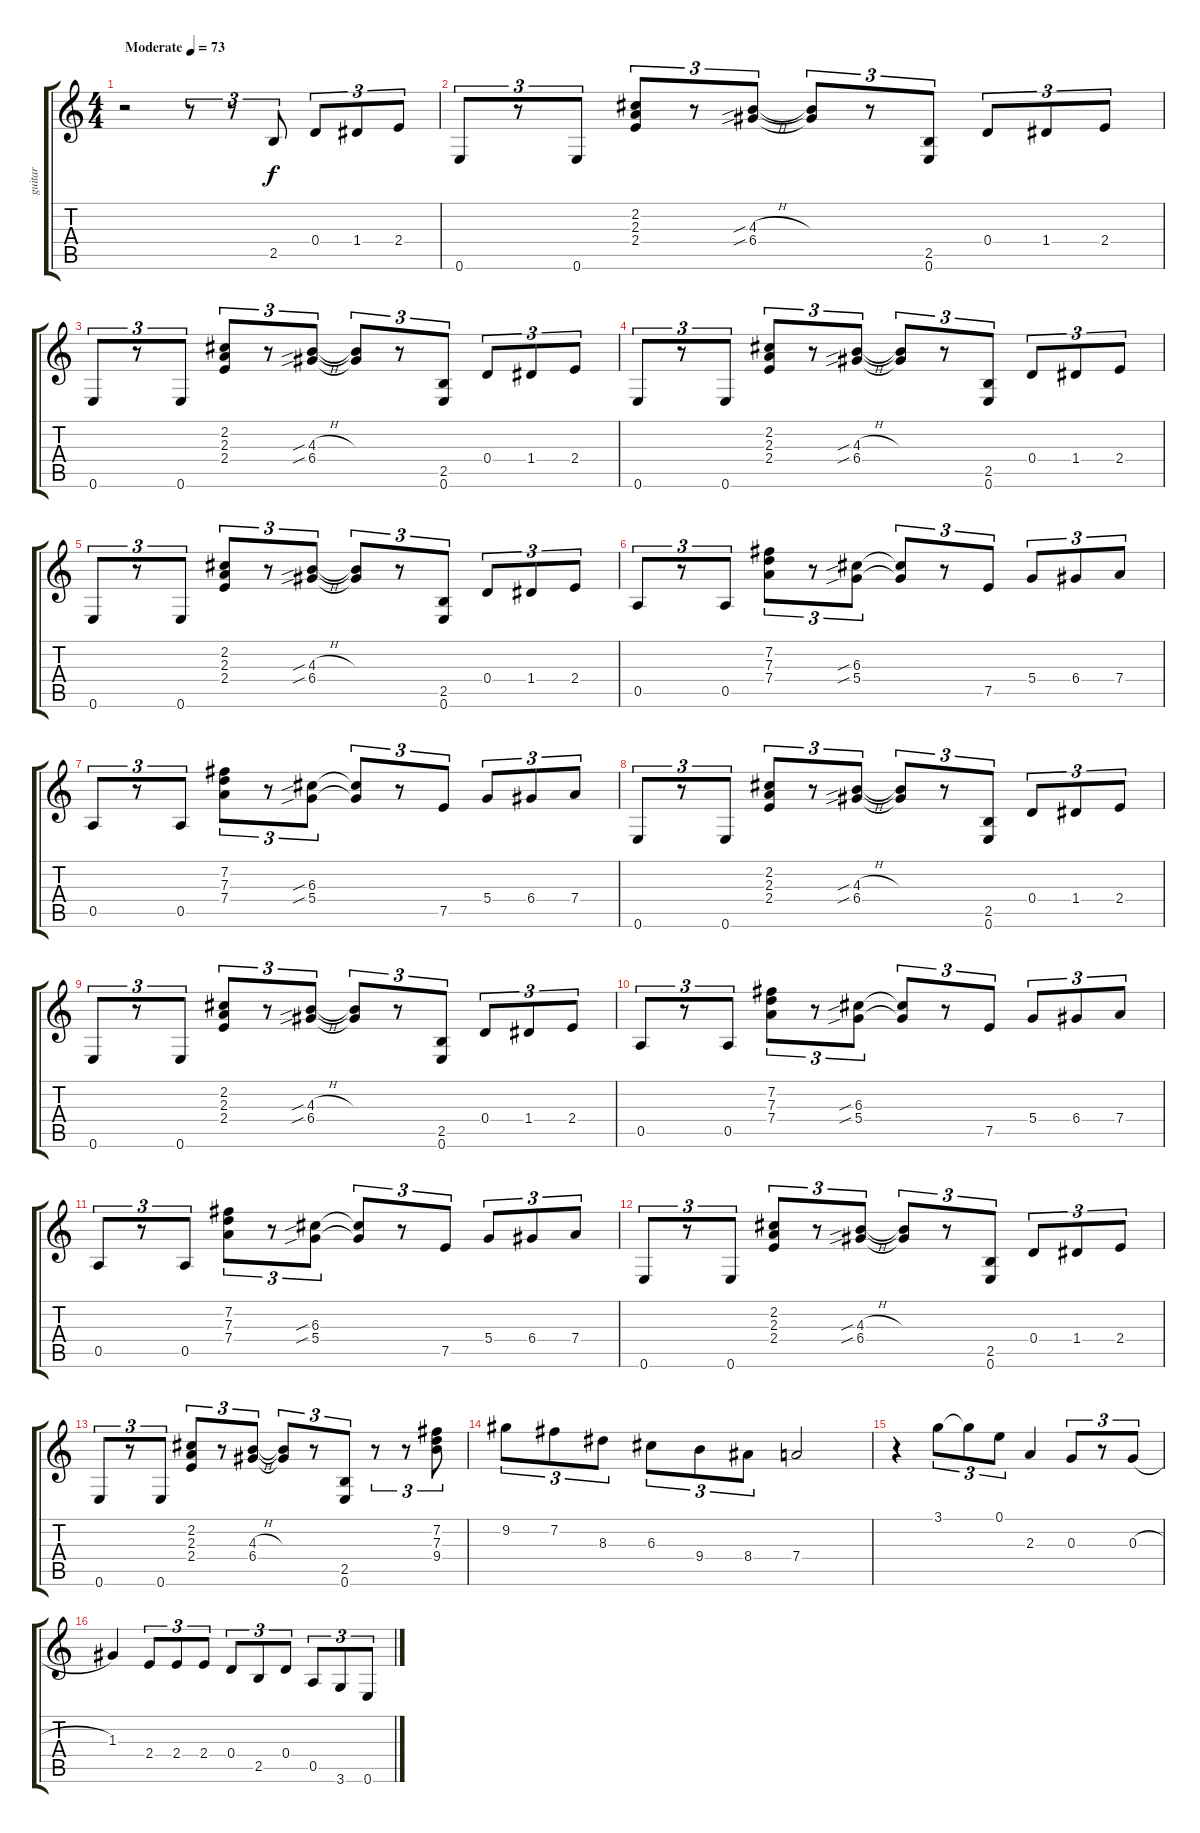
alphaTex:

\track ("guitar" "guitar") {instrument electricguitarjazz}
\staff {score tabs}
\tuning (E4 B3 G3 D3 A2 E2) {hide}
\ts (4 4)
\tempo (73 "Moderate")
\clef g2
\ks c
r.2{dy f instrument electricguitarjazz} r.8{tu (3 2)} r.8{tu (3 2)} 2.5.8{tu (3 2)} 0.4.8{tu (3 2)} 1.4.8{tu (3 2)} 2.4.8{tu (3 2)} |
0.6.8{tu (3 2)} r.8{tu (3 2)} 0.6.8{tu (3 2)} (2.2 2.3 2.4).8{tu (3 2)} r.8{tu (3 2)} (4.3{sib h} 6.4{sib}).8{tu (3 2)} (4.3{t} 6.4{t}).8{tu (3 2)} r.8{tu (3 2)} (2.5 0.6).8{tu (3 2)} 0.4.8{tu (3 2)} 1.4.8{tu (3 2)} 2.4.8{tu (3 2)} |
0.6.8{tu (3 2)} r.8{tu (3 2)} 0.6.8{tu (3 2)} (2.2 2.3 2.4).8{tu (3 2)} r.8{tu (3 2)} (4.3{sib h} 6.4{sib}).8{tu (3 2)} (4.3{t} 6.4{t}).8{tu (3 2)} r.8{tu (3 2)} (2.5 0.6).8{tu (3 2)} 0.4.8{tu (3 2)} 1.4.8{tu (3 2)} 2.4.8{tu (3 2)} |
0.6.8{tu (3 2)} r.8{tu (3 2)} 0.6.8{tu (3 2)} (2.2 2.3 2.4).8{tu (3 2)} r.8{tu (3 2)} (4.3{sib h} 6.4{sib}).8{tu (3 2)} (4.3{t} 6.4{t}).8{tu (3 2)} r.8{tu (3 2)} (2.5 0.6).8{tu (3 2)} 0.4.8{tu (3 2)} 1.4.8{tu (3 2)} 2.4.8{tu (3 2)} |
0.6.8{tu (3 2)} r.8{tu (3 2)} 0.6.8{tu (3 2)} (2.2 2.3 2.4).8{tu (3 2)} r.8{tu (3 2)} (4.3{sib h} 6.4{sib}).8{tu (3 2)} (4.3{t} 6.4{t}).8{tu (3 2)} r.8{tu (3 2)} (2.5 0.6).8{tu (3 2)} 0.4.8{tu (3 2)} 1.4.8{tu (3 2)} 2.4.8{tu (3 2)} |
0.5.8{tu (3 2)} r.8{tu (3 2)} 0.5.8{tu (3 2)} (7.2 7.3 7.4).8{tu (3 2)} r.8{tu (3 2)} (6.3{sib} 5.4{sib}).8{tu (3 2)} (6.3{t} 5.4{t}).8{tu (3 2)} r.8{tu (3 2)} 7.5.8{tu (3 2)} 5.4.8{tu (3 2)} 6.4.8{tu (3 2)} 7.4.8{tu (3 2)} |
0.5.8{tu (3 2)} r.8{tu (3 2)} 0.5.8{tu (3 2)} (7.2 7.3 7.4).8{tu (3 2)} r.8{tu (3 2)} (6.3{sib} 5.4{sib}).8{tu (3 2)} (6.3{t} 5.4{t}).8{tu (3 2)} r.8{tu (3 2)} 7.5.8{tu (3 2)} 5.4.8{tu (3 2)} 6.4.8{tu (3 2)} 7.4.8{tu (3 2)} |
0.6.8{tu (3 2)} r.8{tu (3 2)} 0.6.8{tu (3 2)} (2.2 2.3 2.4).8{tu (3 2)} r.8{tu (3 2)} (4.3{sib h} 6.4{sib}).8{tu (3 2)} (4.3{t} 6.4{t}).8{tu (3 2)} r.8{tu (3 2)} (2.5 0.6).8{tu (3 2)} 0.4.8{tu (3 2)} 1.4.8{tu (3 2)} 2.4.8{tu (3 2)} |
0.6.8{tu (3 2)} r.8{tu (3 2)} 0.6.8{tu (3 2)} (2.2 2.3 2.4).8{tu (3 2)} r.8{tu (3 2)} (4.3{sib h} 6.4{sib}).8{tu (3 2)} (4.3{t} 6.4{t}).8{tu (3 2)} r.8{tu (3 2)} (2.5 0.6).8{tu (3 2)} 0.4.8{tu (3 2)} 1.4.8{tu (3 2)} 2.4.8{tu (3 2)} |
0.5.8{tu (3 2)} r.8{tu (3 2)} 0.5.8{tu (3 2)} (7.2 7.3 7.4).8{tu (3 2)} r.8{tu (3 2)} (6.3{sib} 5.4{sib}).8{tu (3 2)} (6.3{t} 5.4{t}).8{tu (3 2)} r.8{tu (3 2)} 7.5.8{tu (3 2)} 5.4.8{tu (3 2)} 6.4.8{tu (3 2)} 7.4.8{tu (3 2)} |
0.5.8{tu (3 2)} r.8{tu (3 2)} 0.5.8{tu (3 2)} (7.2 7.3 7.4).8{tu (3 2)} r.8{tu (3 2)} (6.3{sib} 5.4{sib}).8{tu (3 2)} (6.3{t} 5.4{t}).8{tu (3 2)} r.8{tu (3 2)} 7.5.8{tu (3 2)} 5.4.8{tu (3 2)} 6.4.8{tu (3 2)} 7.4.8{tu (3 2)} |
0.6.8{tu (3 2)} r.8{tu (3 2)} 0.6.8{tu (3 2)} (2.2 2.3 2.4).8{tu (3 2)} r.8{tu (3 2)} (4.3{sib h} 6.4{sib}).8{tu (3 2)} (4.3{t} 6.4{t}).8{tu (3 2)} r.8{tu (3 2)} (2.5 0.6).8{tu (3 2)} 0.4.8{tu (3 2)} 1.4.8{tu (3 2)} 2.4.8{tu (3 2)} |
0.6.8{tu (3 2)} r.8{tu (3 2)} 0.6.8{tu (3 2)} (2.2 2.3 2.4).8{tu (3 2)} r.8{tu (3 2)} (4.3{h} 6.4).8{tu (3 2)} (4.3{t} 6.4{t}).8{tu (3 2)} r.8{tu (3 2)} (2.5 0.6).8{tu (3 2)} r.8{tu (3 2)} r.8{tu (3 2)} (7.2 7.3 9.4).8{tu (3 2)} |
9.2.8{tu (3 2)} 7.2.8{tu (3 2)} 8.3.8{tu (3 2)} 6.3.8{tu (3 2)} 9.4.8{tu (3 2)} 8.4.8{tu (3 2)} 7.4.2 |
r.4 3.1.8{tu (3 2)} 3.1{t}.8{tu (3 2)} 0.1.8{tu (3 2)} 2.3.4 0.3.8{tu (3 2)} r.8{tu (3 2)} 0.3{h}.8{tu (3 2)} |
1.3.4 2.4.8{tu (3 2)} 2.4.8{tu (3 2)} 2.4.8{tu (3 2)} 0.4.8{tu (3 2)} 2.5.8{tu (3 2)} 0.4.8{tu (3 2)} 0.5.8{tu (3 2)} 3.6.8{tu (3 2)} 0.6.8{tu (3 2)}
